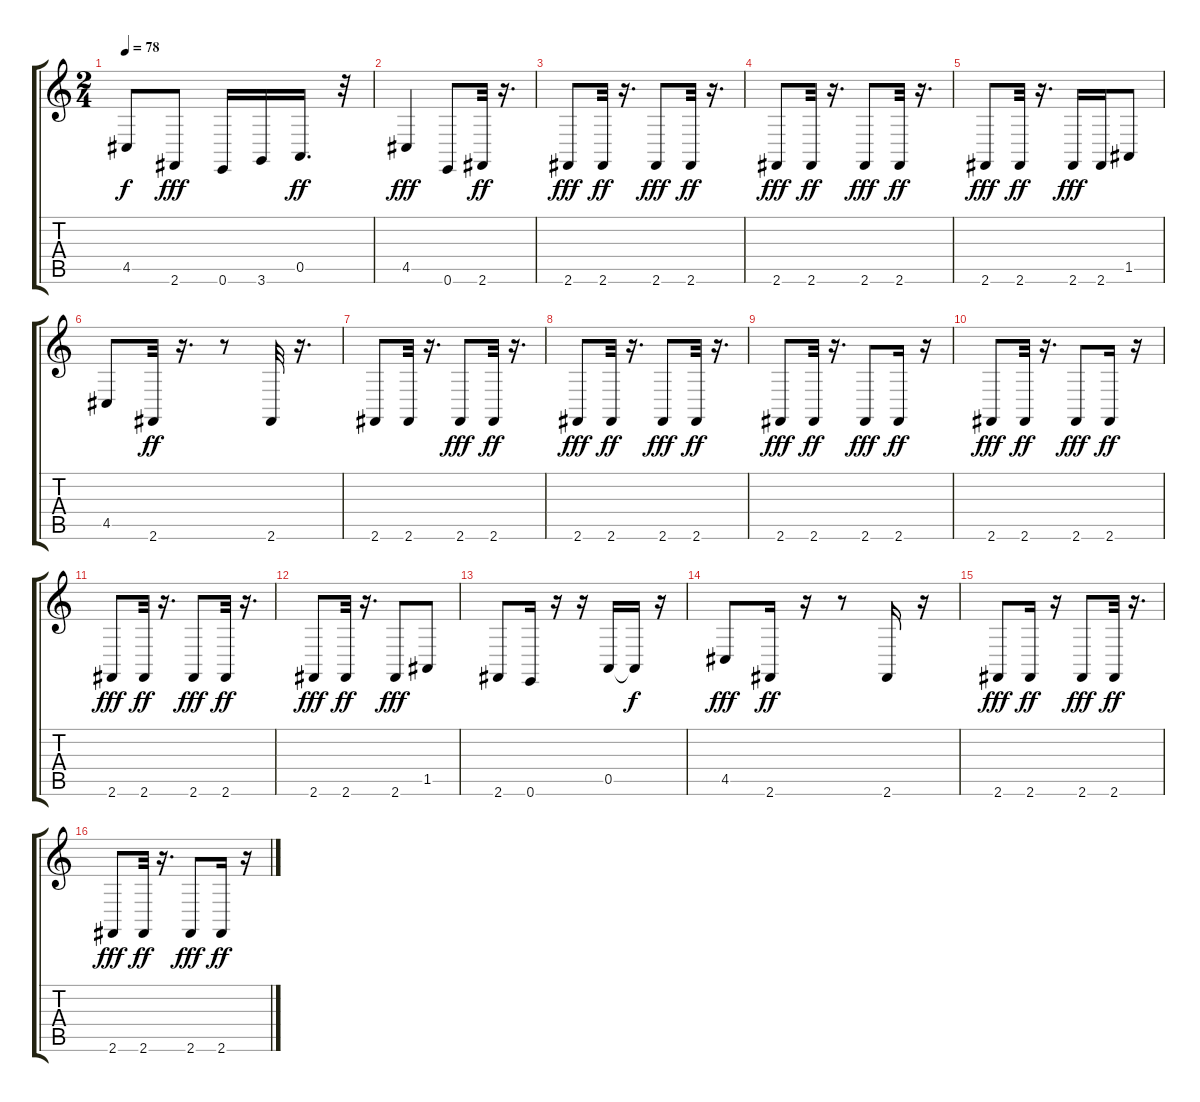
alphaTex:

\track "" {instrument acousticgrandpiano}
\staff {score tabs}
\tuning (E4 B3 G3 D3 A2 E2) {hide}
\ts (2 4)
\tempo 78
\clef g2
\ks c
4.5{t}.8{dy f} 2.6.8{dy fff} 0.6.16 3.6.16 0.5.16{d dy ff} r.32 |
4.5.4{dy fff} 0.6.8 2.6.32{dy ff} r.16{d} |
2.6.8{dy fff} 2.6.32{dy ff} r.16{d} 2.6.8{dy fff} 2.6.32{dy ff} r.16{d} |
2.6.8{dy fff} 2.6.32{dy ff} r.16{d} 2.6.8{dy fff} 2.6.32{dy ff} r.16{d} |
2.6.8{dy fff} 2.6.32{dy ff} r.16{d} 2.6.16{dy fff} 2.6.16 1.5.8 |
4.5.8 2.6.32{dy ff} r.16{d} r.8 2.6.32 r.16{d} |
2.6.8 2.6.32 r.16{d} 2.6.8{dy fff} 2.6.32{dy ff} r.16{d} |
2.6.8{dy fff} 2.6.32{dy ff} r.16{d} 2.6.8{dy fff} 2.6.32{dy ff} r.16{d} |
2.6.8{dy fff} 2.6.32{dy ff} r.16{d} 2.6.8{dy fff} 2.6.16{dy ff} r.16 |
2.6.8{dy fff} 2.6.32{dy ff} r.16{d} 2.6.8{dy fff} 2.6.16{dy ff} r.16 |
2.6.8{dy fff} 2.6.32{dy ff} r.16{d} 2.6.8{dy fff} 2.6.32{dy ff} r.16{d} |
2.6.8{dy fff} 2.6.32{dy ff} r.16{d} 2.6.8{dy fff} 1.5.8 |
2.6.8 0.6.16 r.16 r.16 0.5.16 0.5{t}.16{dy f} r.16 |
4.5.8{dy fff} 2.6.16{dy ff} r.16 r.8 2.6.16 r.16 |
2.6.8{dy fff} 2.6.16{dy ff} r.16 2.6.8{dy fff} 2.6.32{dy ff} r.16{d} |
2.6.8{dy fff} 2.6.32{dy ff} r.16{d} 2.6.8{dy fff} 2.6.16{dy ff} r.16
